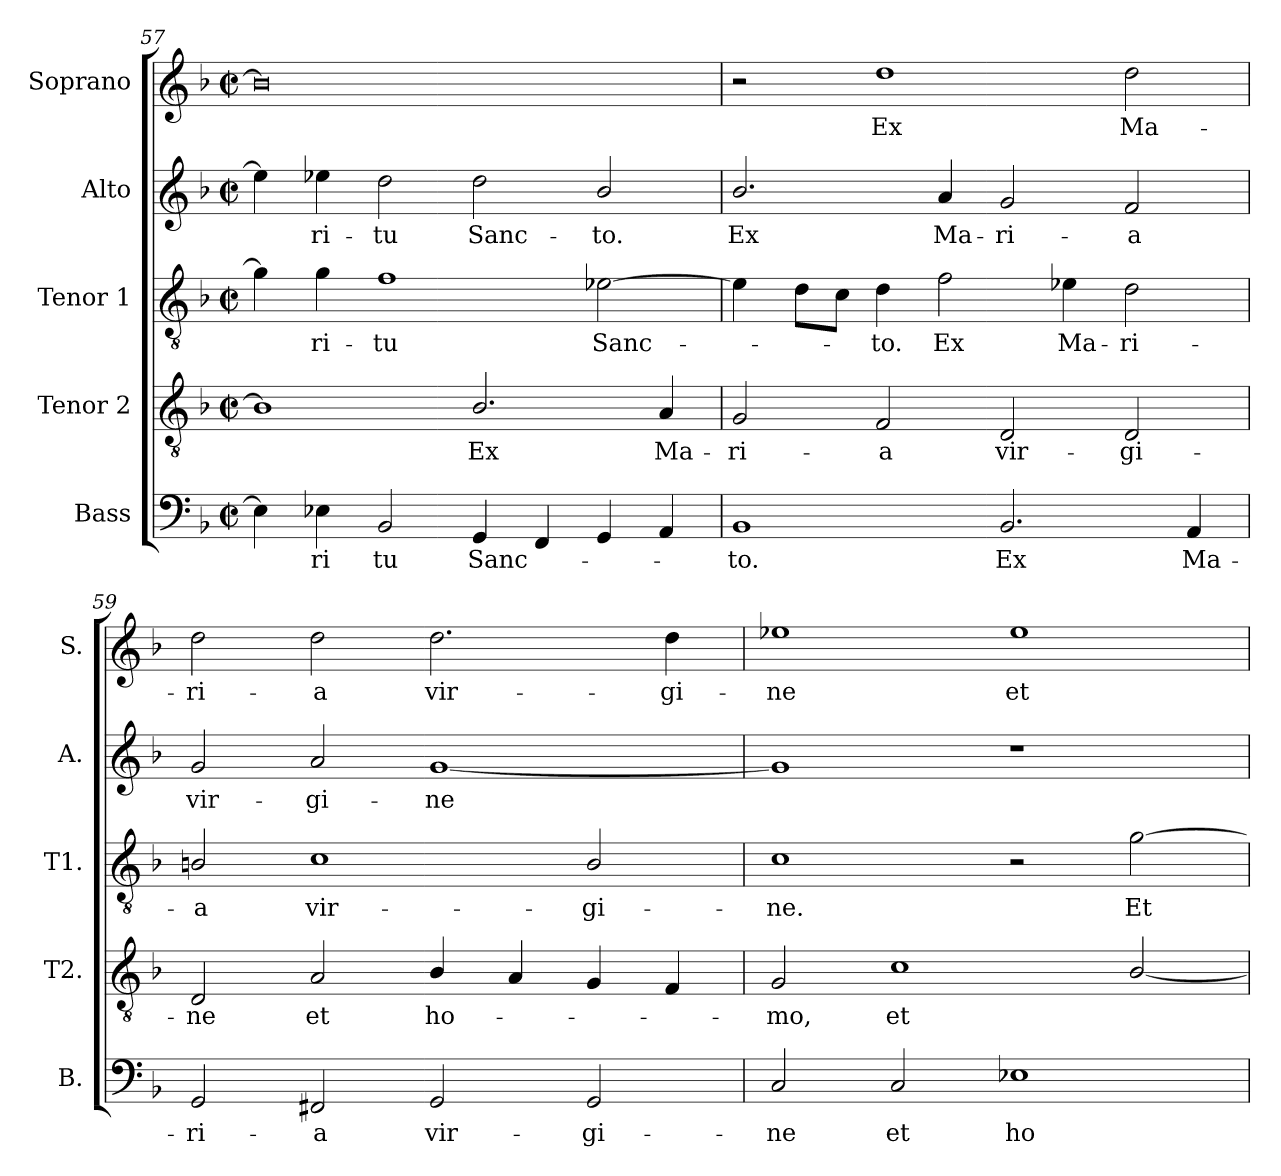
**kern	**text	**kern	**text	**kern	**text	**kern	**text	**kern	**text
*part5	*part5	*part4	*part4	*part3	*part3	*part2	*part2	*part1	*part1
*staff5	*staff5	*staff4	*staff4	*staff3	*staff3	*staff2	*staff2	*staff1	*staff1
*I"Bass	*	*I"Tenor 2	*	*I"Tenor 1	*	*I"Alto	*	*I"Soprano	*
*I'B.	*	*I'T2.	*	*I'T1.	*	*I'A.	*	*I'S.	*
*clefF4	*	*clefGv2	*	*clefGv2	*	*clefG2	*	*clefG2	*
*	*	*ITrd7c12	*	*ITrd7c12	*	*	*	*	*
*k[b-]	*	*k[b-]	*	*k[b-]	*	*k[b-]	*	*k[b-]	*
*F:	*	*F:	*	*F:	*	*F:	*	*F:	*
*M2/2	*	*M2/2	*	*M2/2	*	*M2/2	*	*M2/2	*
*met(c|)	*	*met(c|)	*	*met(c|)	*	*met(c|)	*	*met(c|)	*
=57	=57	=57	=57	=57	=57	=57	=57	=57	=57
4E-i\]	.	1BB-i]	.	4Gi\]	.	4ee-i\]	.	0b-i]	.
!	!LO:LY:b:color=#000000	!	!	!	!	!	!	!	!
!	!	!	!	!	!LO:LY:b:color=#000000	!	!	!	!
!	!	!	!	!	!	!	!LO:LY:b:color=#000000	!	!
4E-i\	-ri	.	.	4Gi\	-ri-	4ee-i\	-ri-	.	.
!	!LO:LY:b:color=#000000	!	!	!	!	!	!	!	!
!	!	!	!	!	!LO:LY:b:color=#000000	!	!	!	!
!	!	!	!	!	!	!	!LO:LY:b:color=#000000	!	!
2BB-i/	tu	.	.	1Fi	-tu	2ddi\	-tu	.	.
!	!LO:LY:b:color=#000000	!	!	!	!	!	!	!	!
!	!	!	!LO:LY:b:color=#000000	!	!	!	!	!	!
!	!	!	!	!	!	!	!LO:LY:b:color=#000000	!	!
4GGi/	Sanc-	2.BB-i/	Ex	.	.	2ddi\	Sanc-	.	.
4FFi/	.	.	.	.	.	.	.	.	.
!	!	!	!	!	!LO:LY:b:color=#000000	!	!	!	!
!	!	!	!	!	!	!	!LO:LY:b:color=#000000	!	!
4GGi/	.	.	.	[>2E-Xi\	Sanc-	2b-i/	-to.	.	.
!	!	!	!LO:LY:b:color=#000000	!	!	!	!	!	!
4AAi/	.	4AAi/	Ma-	.	.	.	.	.	.
=58	=58	=58	=58	=58	=58	=58	=58	=58	=58
!	!LO:LY:b:color=#000000	!	!	!	!	!	!	!	!
!	!	!	!LO:LY:b:color=#000000	!	!	!	!	!	!
!	!	!	!	!	!	!	!LO:LY:b:color=#000000	!	!
1BB-i	-to.	2GGi/	-ri-	4E-i\]	.	2.b-i/	Ex	2r	.
.	.	.	.	8Di\L	.	.	.	.	.
.	.	.	.	8Ci\J	.	.	.	.	.
!	!	!	!LO:LY:b:color=#000000	!	!	!	!	!	!
!	!	!	!	!	!LO:LY:b:color=#000000	!	!	!	!
!	!	!	!	!	!	!	!	!	!LO:LY:b:color=#000000
.	.	2FFi/	-a	4Di\	-to.	.	.	1ddi	Ex
!	!	!	!	!	!LO:LY:b:color=#000000	!	!	!	!
!	!	!	!	!	!	!	!LO:LY:b:color=#000000	!	!
.	.	.	.	2Fi\	Ex	4ai/	Ma-	.	.
!	!LO:LY:b:color=#000000	!	!	!	!	!	!	!	!
!	!	!	!LO:LY:b:color=#000000	!	!	!	!	!	!
!	!	!	!	!	!	!	!LO:LY:b:color=#000000	!	!
2.BB-i/	Ex	2DDi/	vir-	.	.	2gi/	-ri-	.	.
!	!	!	!	!	!LO:LY:b:color=#000000	!	!	!	!
.	.	.	.	4E-Xi\	Ma-	.	.	.	.
!	!	!	!LO:LY:b:color=#000000	!	!	!	!	!	!
!	!	!	!	!	!LO:LY:b:color=#000000	!	!	!	!
!	!	!	!	!	!	!	!LO:LY:b:color=#000000	!	!
!	!	!	!	!	!	!	!	!	!LO:LY:b:color=#000000
.	.	2DDi/	-gi-	2Di\	-ri-	2fi/	-a	2ddi\	Ma-
!	!LO:LY:b:color=#000000	!	!	!	!	!	!	!	!
4AAi/	Ma-	.	.	.	.	.	.	.	.
=59	=59	=59	=59	=59	=59	=59	=59	=59	=59
!	!LO:LY:b:color=#000000	!	!	!	!	!	!	!	!
!	!	!	!LO:LY:b:color=#000000	!	!	!	!	!	!
!	!	!	!	!	!LO:LY:b:color=#000000	!	!	!	!
!	!	!	!	!	!	!	!LO:LY:b:color=#000000	!	!
!	!	!	!	!	!	!	!	!	!LO:LY:b:color=#000000
2GGi/	-ri-	2DDi/	-ne	2BBni/	-a	2gi/	vir-	2ddi\	-ri-
!	!LO:LY:b:color=#000000	!	!	!	!	!	!	!	!
!	!	!	!LO:LY:b:color=#000000	!	!	!	!	!	!
!	!	!	!	!	!LO:LY:b:color=#000000	!	!	!	!
!	!	!	!	!	!	!	!LO:LY:b:color=#000000	!	!
!	!	!	!	!	!	!	!	!	!LO:LY:b:color=#000000
2FF#Xi/	-a	2AAi/	et	1Ci	vir-	2ai/	-gi-	2ddi\	-a
!	!LO:LY:b:color=#000000	!	!	!	!	!	!	!	!
!	!	!	!LO:LY:b:color=#000000	!	!	!	!	!	!
!	!	!	!	!	!	!	!LO:LY:b:color=#000000	!	!
!	!	!	!	!	!	!	!	!	!LO:LY:b:color=#000000
2GGi/	vir-	4BB-i/	ho-	.	.	[<1gi	-ne	2.ddi\	vir-
.	.	4AAi/	.	.	.	.	.	.	.
!	!LO:LY:b:color=#000000	!	!	!	!	!	!	!	!
!	!	!	!	!	!LO:LY:b:color=#000000	!	!	!	!
2GGi/	-gi-	4GGi/	.	2BBi/	-gi-	.	.	.	.
!	!	!	!	!	!	!	!	!	!LO:LY:b:color=#000000
.	.	4FFi/	.	.	.	.	.	4ddi\	-gi-
!!LO:LB:g=z
=60	=60	=60	=60	=60	=60	=60	=60	=60	=60
!	!LO:LY:b:color=#000000	!	!	!	!	!	!	!	!
!	!	!	!LO:LY:b:color=#000000	!	!	!	!	!	!
!	!	!	!	!	!LO:LY:b:color=#000000	!	!	!	!
!	!	!	!	!	!	!	!	!	!LO:LY:b:color=#000000
2Ci/	-ne	2GGi/	-mo,	1Ci	-ne.	1gi]	.	1ee-Xi	-ne
!	!LO:LY:b:color=#000000	!	!	!	!	!	!	!	!
!	!	!	!LO:LY:b:color=#000000	!	!	!	!	!	!
2Ci/	et	1Ci	et	.	.	.	.	.	.
!	!LO:LY:b:color=#000000	!	!	!	!	!	!	!	!
!	!	!	!	!	!	!	!	!	!LO:LY:b:color=#000000
1E-Xi	ho-	.	.	2r	.	1r	.	1ee-i	et
!	!	!	!	!	!LO:LY:b:color=#000000	!	!	!	!
.	.	[<2BB-i/	.	[>2Gi\	Et	.	.	.	.
=	=	=	=	=	=	=	=	=	=
*-	*-	*-	*-	*-	*-	*-	*-	*-	*-
